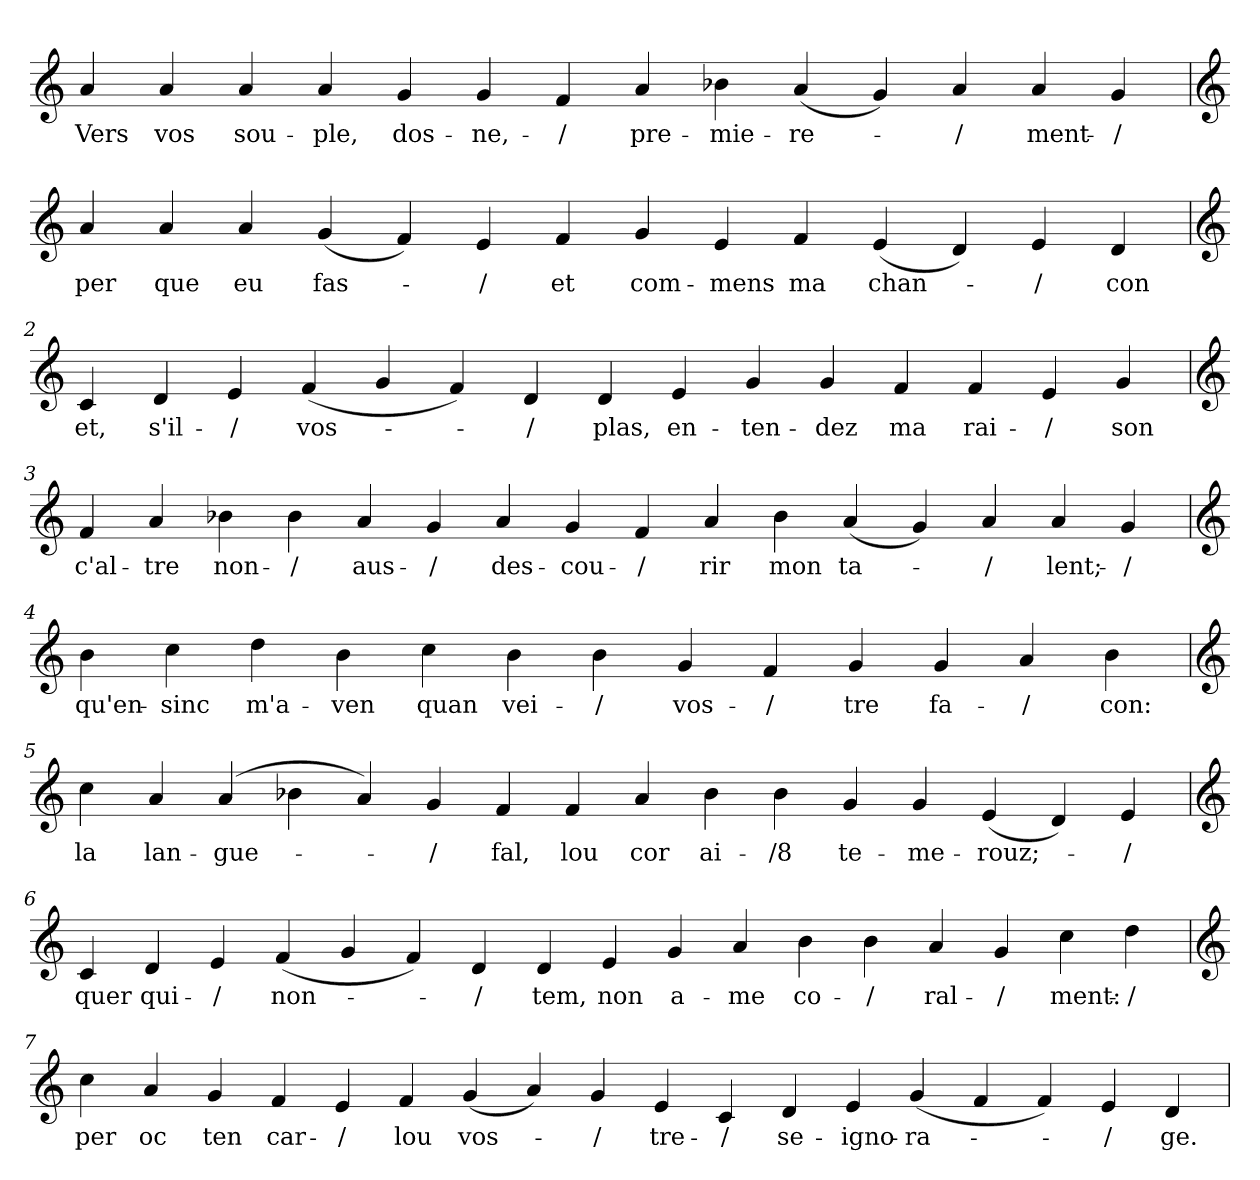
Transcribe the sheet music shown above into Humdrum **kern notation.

**kern	**text
*part1	*part1
*staff1	*staff1
*clefG2	*
=	=
4a	Vers
4a	vos
4a	sou-
4a	-ple,
4g	dos-
4g	-ne,-
4f	-/
4a	pre-
4b-X	-mie-
(4a	-re-
4g)	.
4a	-/
4a	ment-
4g	-/
=1	=1
*clefG2	*
4a	per
4a	que
4a	eu
(4g	fas-
4f)	.
4e	-/
4f	et
4g	com-
4e	-mens
4f	ma
(4e	chan-
4d)	.
4e	-/
4d	con
=2	=2
*clefG2	*
4c	et,
4d	s'il-
4e	-/
(4f	vos-
4g	.
4f)	.
4d	-/
4d	plas,
4e	en-
4g	-ten-
4g	-dez
4f	ma
4f	rai-
4e	-/
4g	son
=3	=3
*clefG2	*
4f	c'al-
4a	-tre
4b-X	non-
4b-	-/
4a	aus-
4g	-/
4a	des-
4g	-cou-
4f	-/
4a	rir
4b-	mon
(4a	ta-
4g)	.
4a	-/
4a	lent;-
4g	-/
=4	=4
*clefG2	*
4b	qu'en-
4cc	-sinc
4dd	m'a-
4b	-ven
4cc	quan
4b	vei-
4b	-/
4g	vos-
4f	-/
4g	tre
4g	fa-
4a	-/
4b	con:
=5	=5
*clefG2	*
4cc	la
4a	lan-
(4a	-gue-
4b-X	.
4a)	.
4g	-/
4f	fal,
4f	lou
4a	cor
4b-	ai-
4b-	-/8
4g	te-
4g	-me-
(4e	-rouz;-
4d)	.
4e	-/
=6	=6
*clefG2	*
4c	quer
4d	qui-
4e	-/
(4f	non-
4g	.
4f)	.
4d	-/
4d	tem,
4e	non
4g	a-
4a	-me
4b	co-
4b	-/
4a	ral-
4g	-/
4cc	ment:-
4dd	-/
=7	=7
*clefG2	*
4cc	per
4a	oc
4g	ten
4f	car-
4e	-/
4f	lou
(4g	vos-
4a)	.
4g	-/
4e	tre-
4c	-/
4d	se-
4e	-igno-
(4g	-ra-
4f	.
4f)	.
4e	-/
4d	ge.
=	=
*-	*-
